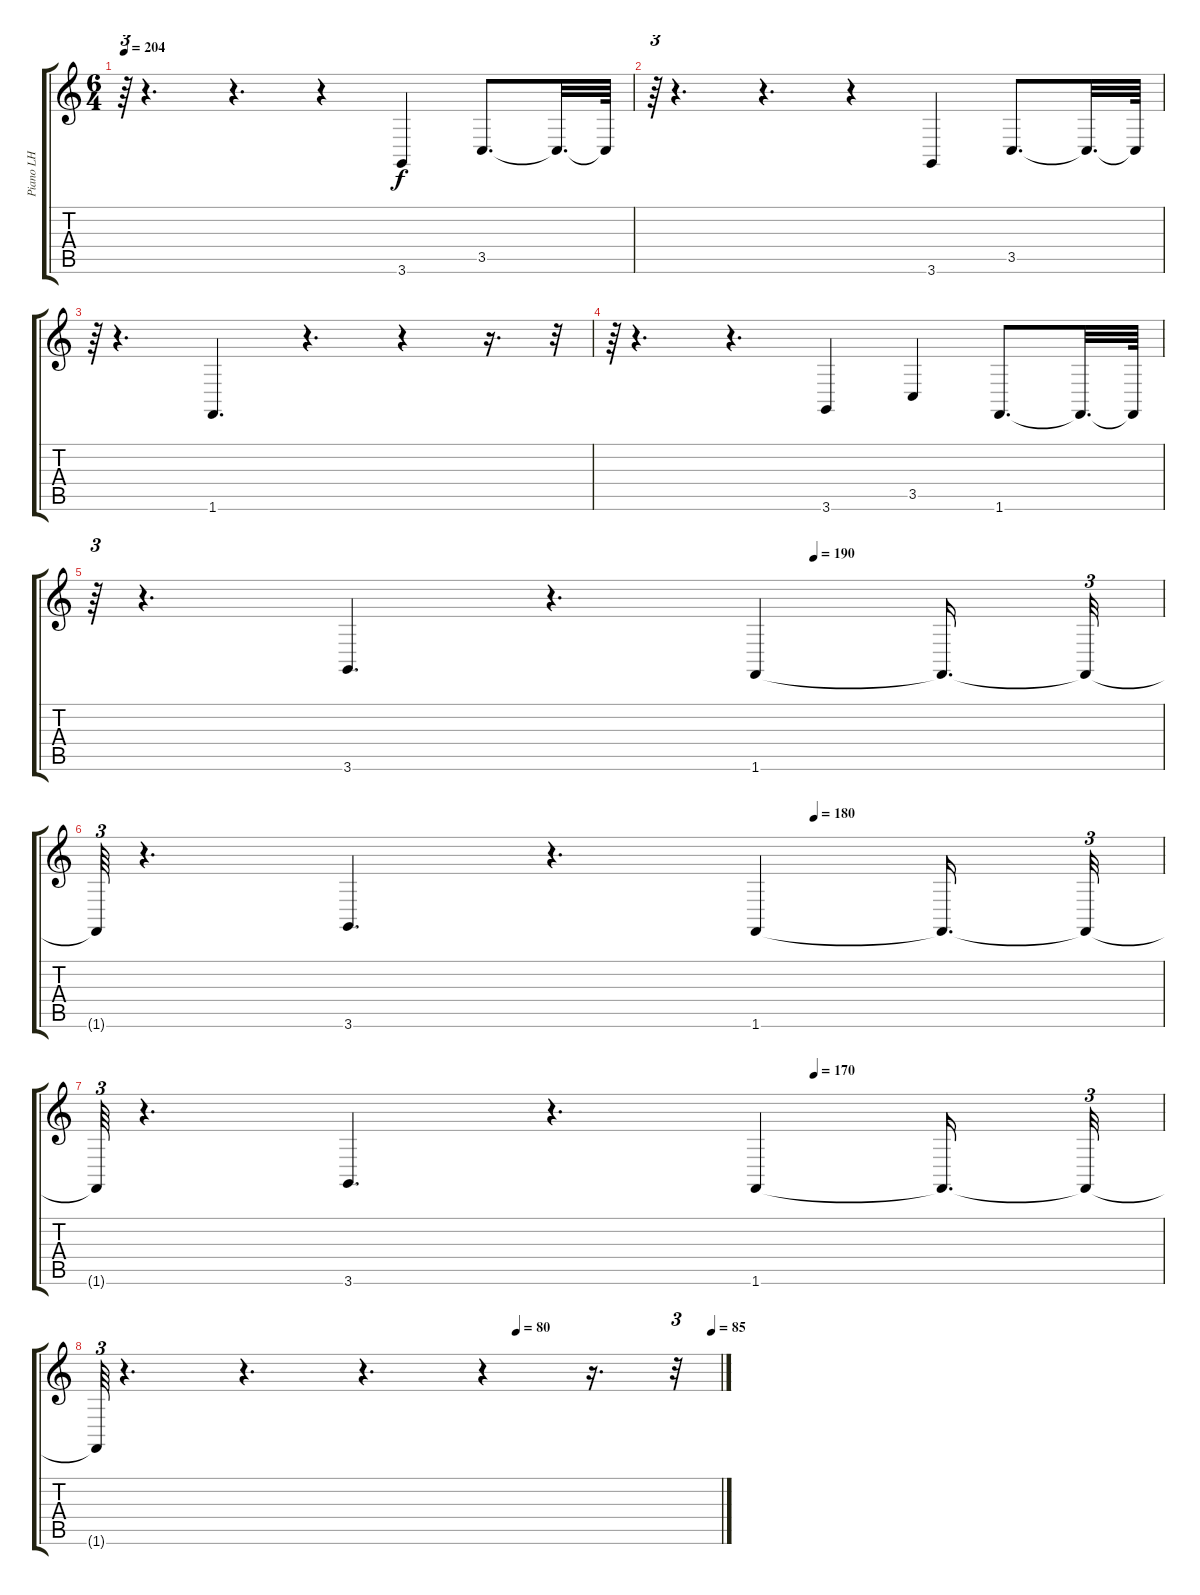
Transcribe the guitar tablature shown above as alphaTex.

\track ("Piano LH" "Piano LH") {instrument acousticgrandpiano}
\staff {score tabs}
\tuning (E4 B3 G3 D3 A2 E2) {hide}
\ts (6 4)
\tempo 204
\clef g2
\ks c
r.64{tu (3 2) dy f} r.4{d} r.4{d} r.4 3.6.4 3.5.8{d} 3.5{t}.32{d} 3.5{t}.64 |
r.64{tu (3 2)} r.4{d} r.4{d} r.4 3.6.4 3.5.8{d} 3.5{t}.32{d} 3.5{t}.64 |
r.64{tu (3 2)} r.4{d} 1.6.4{d} r.4{d} r.4 r.16{d} r.32{tu (3 2)} |
r.64{tu (3 2)} r.4{d} r.4{d} 3.6.4 3.5.4 1.6.8{d} 1.6{t}.32{d} 1.6{t}.64 |
\tempo (190 0.6736111111111112)
r.64{tu (3 2)} r.4{d} 3.6.4{d} r.4{d} 1.6.4 1.6{t}.16{d} 1.6{t}.32{tu (3 2)} |
\tempo (180 0.6736111111111112)
1.6{t}.64{tu (3 2)} r.4{d} 3.6.4{d} r.4{d} 1.6.4 1.6{t}.16{d} 1.6{t}.32{tu (3 2)} |
\tempo (170 0.6736111111111112)
1.6{t}.64{tu (3 2)} r.4{d} 3.6.4{d} r.4{d} 1.6.4 1.6{t}.16{d} 1.6{t}.32{tu (3 2)} |
\tempo (80 0.6736111111111112)
\tempo (85 0.9861111111111112)
1.6{t}.64{tu (3 2)} r.4{d} r.4{d} r.4{d} r.4 r.16{d} r.32{tu (3 2)}
